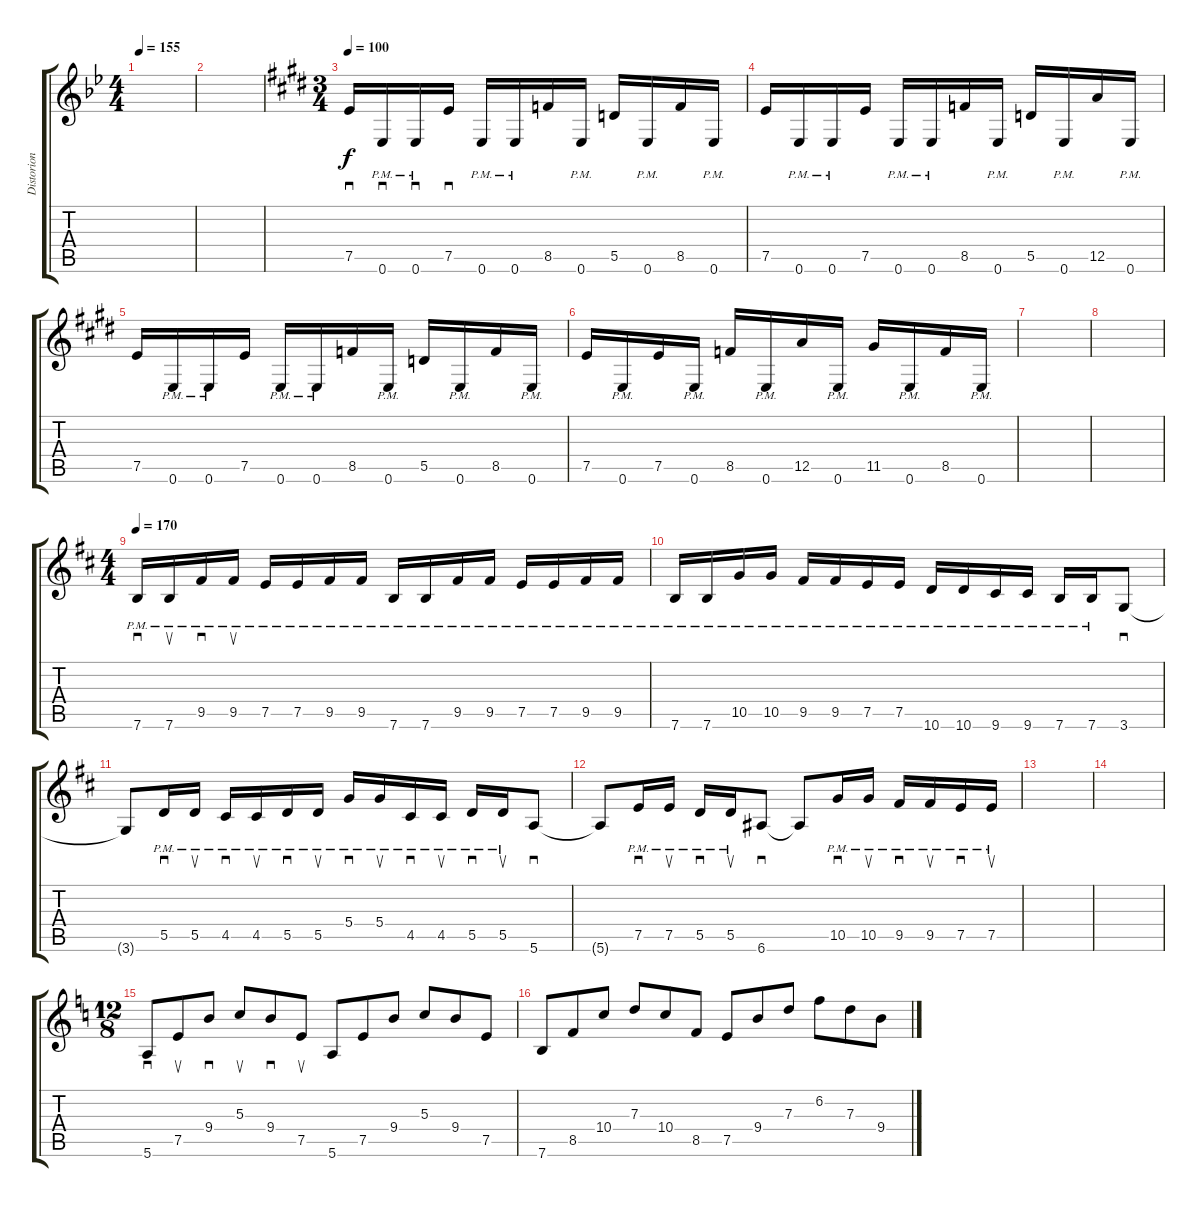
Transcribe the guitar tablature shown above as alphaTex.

\track ("Distorion Guitar" "Distorion ") {instrument overdrivenguitar}
\staff {score tabs}
\tuning (E4 B3 G3 D3 A2 E2) {hide}
\ts (4 4)
\tempo 155
\clef g2
\ks gminor
|
|
\ts (3 4)
\tempo 100
\ks e
7.5.16{sd} 0.6{pm}.16{sd} 0.6{pm}.16{sd} 7.5.16{sd} 0.6{pm}.16 0.6{pm}.16 8.5.16 0.6{pm}.16 5.5.16 0.6{pm}.16 8.5.16 0.6{pm}.16 |
7.5.16 0.6{pm}.16 0.6{pm}.16 7.5.16 0.6{pm}.16 0.6{pm}.16 8.5.16 0.6{pm}.16 5.5.16 0.6{pm}.16 12.5.16 0.6{pm}.16 |
7.5.16 0.6{pm}.16 0.6{pm}.16 7.5.16 0.6{pm}.16 0.6{pm}.16 8.5.16 0.6{pm}.16 5.5.16 0.6{pm}.16 8.5.16 0.6{pm}.16 |
7.5.16 0.6{pm}.16 7.5.16 0.6{pm}.16 8.5.16 0.6{pm}.16 12.5.16 0.6{pm}.16 11.5.16 0.6{pm}.16 8.5.16 0.6{pm}.16 |
|
|
\ts (4 4)
\tempo 170
\ks bminor
7.6{pm}.16{sd} 7.6{pm}.16{su} 9.5{pm}.16{sd} 9.5{pm}.16{su} 7.5{pm}.16 7.5{pm}.16 9.5{pm}.16 9.5{pm}.16 7.6{pm}.16 7.6{pm}.16 9.5{pm}.16 9.5{pm}.16 7.5{pm}.16 7.5{pm}.16 9.5{pm}.16 9.5{pm}.16 |
7.6{pm}.16 7.6{pm}.16 10.5{pm}.16 10.5{pm}.16 9.5{pm}.16 9.5{pm}.16 7.5{pm}.16 7.5{pm}.16 10.6{pm}.16 10.6{pm}.16 9.6{pm}.16 9.6{pm}.16 7.6{pm}.16 7.6{pm}.16 3.6.8{sd} |
3.6{t}.8 5.5{pm}.16{sd} 5.5{pm}.16{su} 4.5{pm}.16{sd} 4.5{pm}.16{su} 5.5{pm}.16{sd} 5.5{pm}.16{su} 5.4{pm}.16{sd} 5.4{pm}.16{su} 4.5{pm}.16{sd} 4.5{pm}.16{su} 5.5{pm}.16{sd} 5.5{pm}.16{su} 5.6.8{sd} |
5.6{t}.8 7.5{pm}.16{sd} 7.5{pm}.16{su} 5.5{pm}.16{sd} 5.5{pm}.16{su} 6.6.8{sd} 6.6{t}.8 10.5{pm}.16{sd} 10.5{pm}.16{su} 9.5{pm}.16{sd} 9.5{pm}.16{su} 7.5{pm}.16{sd} 7.5{pm}.16{su} |
|
|
\ts (12 8)
\ks c
5.6.8{sd volume 13 instrument electricguitarjazz} 7.5.8{su} 9.4.8{sd} 5.3.8{su} 9.4.8{sd} 7.5.8{su} 5.6.8 7.5.8 9.4.8 5.3.8 9.4.8 7.5.8 |
7.6.8 8.5.8 10.4.8 7.3.8 10.4.8 8.5.8 7.5.8 9.4.8 7.3.8 6.2.8 7.3.8 9.4.8
